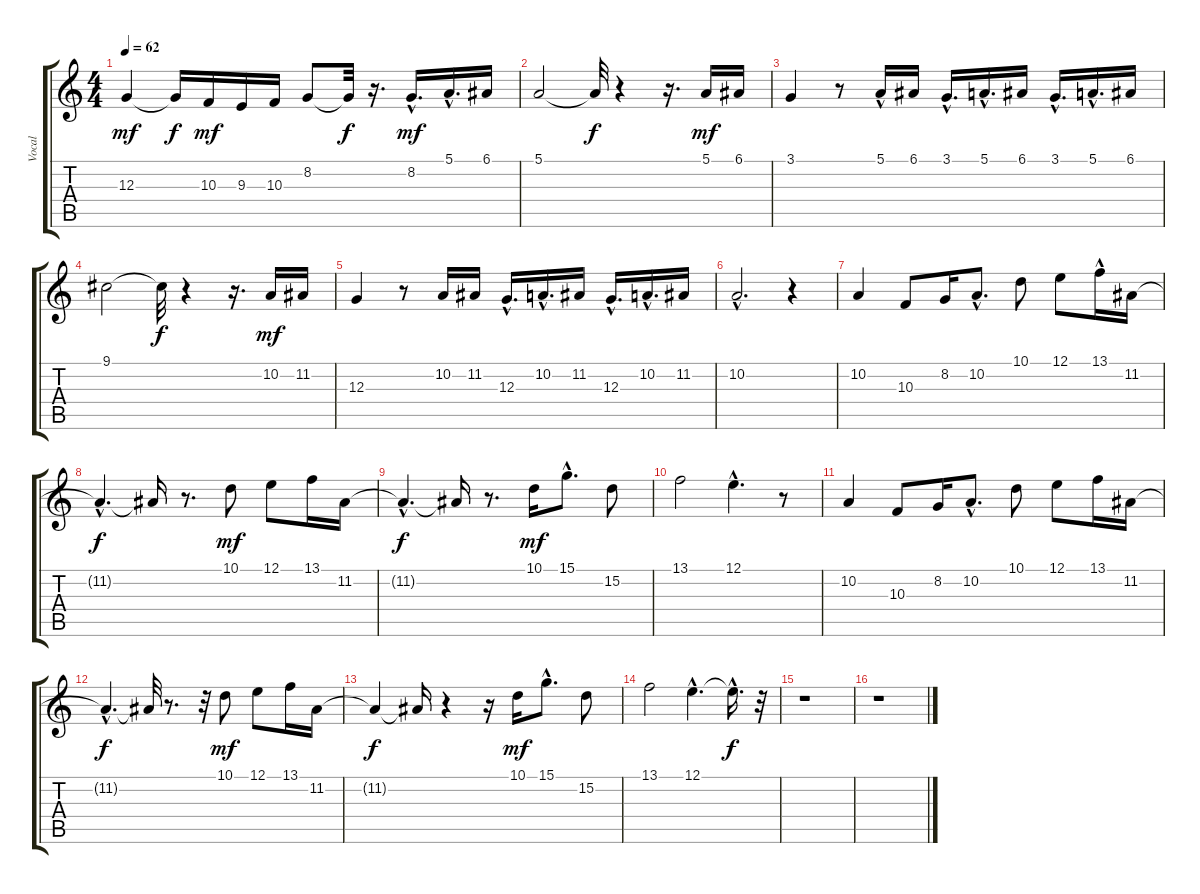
\track ("Vocal" "Vocal") {instrument flute}
\staff {score tabs}
\tuning (E4 B3 G3 D3 A2 E2) {hide}
\ts (4 4)
\tempo 62
\clef g2
\ks c
12.3.4{dy mf} 12.3{t}.16{dy f} 10.3.16{dy mf} 9.3.16 10.3.16 8.2.8 8.2{t}.32{dy f} r.16{d} 8.2{hac}.16{d dy mf} 5.1{hac}.16{d} 6.1.16 |
5.1.2 5.1{t}.32{dy f} r.4 r.16{d} 5.1.16{dy mf} 6.1.16 |
3.1.4 r.8 5.1{hac}.16 6.1.16 3.1{hac}.16{d} 5.1{hac}.16{d} 6.1.16 3.1{hac}.16{d} 5.1{hac}.16{d} 6.1.16 |
9.1.2 9.1{t}.32{dy f} r.4 r.16{d} 10.2.16{dy mf} 11.2.16 |
12.3.4 r.8 10.2.16 11.2.16 12.3{hac}.16{d} 10.2{hac}.16{d} 11.2.16 12.3{hac}.16{d} 10.2{hac}.16{d} 11.2.16 |
10.2{hac}.2{d} r.4 |
10.2.4 10.3.8 8.2.16 10.2{hac}.8{d} 10.1.8 12.1.8 13.1{hac}.16 11.2.16 |
11.2{hac t}.4{d dy f} 11.2{t}.16 r.8{d} 10.1.8{dy mf} 12.1.8 13.1.16 11.2.16 |
11.2{hac t}.4{d dy f} 11.2{t}.16 r.8{d} 10.1.16{dy mf} 15.1{hac}.8{d} 15.2.8 |
13.1.2 12.1{hac}.4{d} r.8 |
10.2.4 10.3.8 8.2.16 10.2{hac}.8{d} 10.1.8 12.1.8 13.1.16 11.2.16 |
11.2{hac t}.4{d dy f} 11.2{t}.32 r.8{d} r.32 10.1.8{dy mf} 12.1.8 13.1.16 11.2.16 |
11.2{t}.4{dy f} 11.2{t}.16 r.4 r.16 10.1.16{dy mf} 15.1{hac}.8{d} 15.2.8 |
13.1.2 12.1{hac}.4{d} 12.1{hac t}.16{d dy f} r.32 |
r.1 |
r.1
